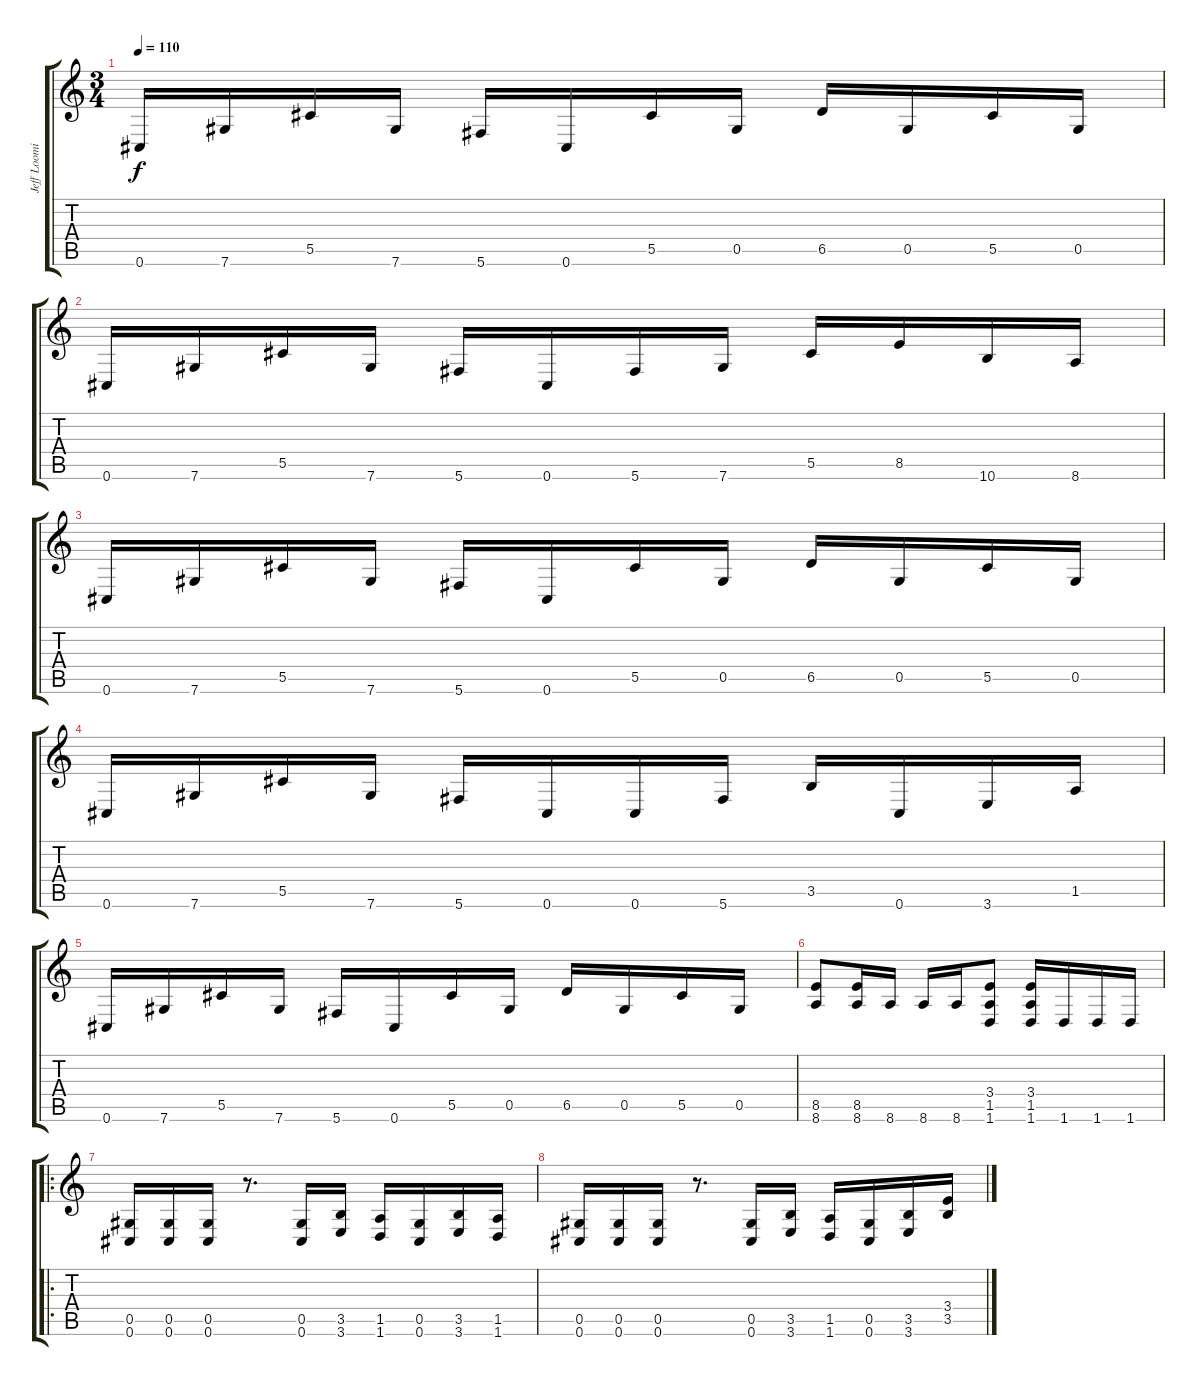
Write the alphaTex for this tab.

\track ("Jeff Loomis Rhythm" "Jeff Loomi") {instrument distortionguitar}
\staff {score tabs}
\tuning (Eb4 Bb3 Gb3 Db3 Ab2 Db2) {hide}
\ts (3 4)
\tempo 110
\clef g2
\ks c
0.6.16{dy f} 7.6.16 5.5.16 7.6.16 5.6.16 0.6.16 5.5.16 0.5.16 6.5.16 0.5.16 5.5.16 0.5.16 |
0.6.16 7.6.16 5.5.16 7.6.16 5.6.16 0.6.16 5.6.16 7.6.16 5.5.16 8.5.16 10.6.16 8.6.16 |
0.6.16 7.6.16 5.5.16 7.6.16 5.6.16 0.6.16 5.5.16 0.5.16 6.5.16 0.5.16 5.5.16 0.5.16 |
0.6.16 7.6.16 5.5.16 7.6.16 5.6.16 0.6.16 0.6.16 5.6.16 3.5.16 0.6.16 3.6.16 1.5.16 |
0.6.16 7.6.16 5.5.16 7.6.16 5.6.16 0.6.16 5.5.16 0.5.16 6.5.16 0.5.16 5.5.16 0.5.16 |
(8.5 8.6).8 (8.5 8.6).16 8.6.16 8.6.16 8.6.16 (3.4 1.5 1.6).8 (3.4 1.5 1.6).16 1.6.16 1.6.16 1.6.16 |
\ro
(0.5 0.6).16 (0.5 0.6).16 (0.5 0.6).16 r.8{d} (0.5 0.6).16 (3.5 3.6).16 (1.5 1.6).16 (0.5 0.6).16 (3.5 3.6).16 (1.5 1.6).16 |
(0.5 0.6).16 (0.5 0.6).16 (0.5 0.6).16 r.8{d} (0.5 0.6).16 (3.5 3.6).16 (1.5 1.6).16 (0.5 0.6).16 (3.5 3.6).16 (3.4 3.5).16
